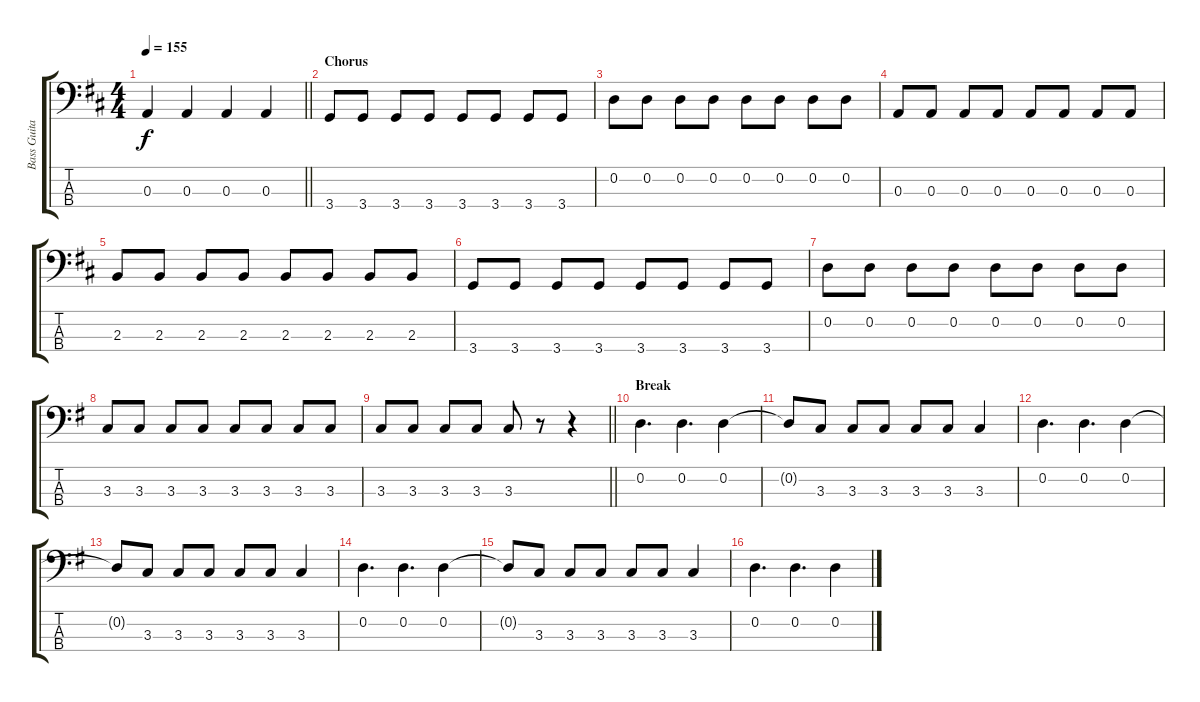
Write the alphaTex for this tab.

\track ("Bass Guitar (Fill)" "Bass Guita") {instrument electricbassfinger}
\staff {score tabs}
\tuning (G2 D2 A1 E1) {hide}
\ts (4 4)
\tempo 155
\clef f4
\barLineRight lightlight
\ks d
0.3.4{dy f} 0.3.4 0.3.4 0.3.4 |
\section ("" "Chorus")
3.4.8 3.4.8 3.4.8 3.4.8 3.4.8 3.4.8 3.4.8 3.4.8 |
0.2.8 0.2.8 0.2.8 0.2.8 0.2.8 0.2.8 0.2.8 0.2.8 |
0.3.8 0.3.8 0.3.8 0.3.8 0.3.8 0.3.8 0.3.8 0.3.8 |
2.3.8 2.3.8 2.3.8 2.3.8 2.3.8 2.3.8 2.3.8 2.3.8 |
3.4.8 3.4.8 3.4.8 3.4.8 3.4.8 3.4.8 3.4.8 3.4.8 |
0.2.8 0.2.8 0.2.8 0.2.8 0.2.8 0.2.8 0.2.8 0.2.8 |
\ks g
3.3.8 3.3.8 3.3.8 3.3.8 3.3.8 3.3.8 3.3.8 3.3.8 |
\barLineRight lightlight
3.3.8 3.3.8 3.3.8 3.3.8 3.3.8 r.8 r.4 |
\section ("" "Break")
0.2.4{d} 0.2.4{d} 0.2.4 |
0.2{t}.8 3.3.8 3.3.8 3.3.8 3.3.8 3.3.8 3.3.4 |
0.2.4{d} 0.2.4{d} 0.2.4 |
0.2{t}.8 3.3.8 3.3.8 3.3.8 3.3.8 3.3.8 3.3.4 |
0.2.4{d} 0.2.4{d} 0.2.4 |
0.2{t}.8 3.3.8 3.3.8 3.3.8 3.3.8 3.3.8 3.3.4 |
0.2.4{d} 0.2.4{d} 0.2.4
